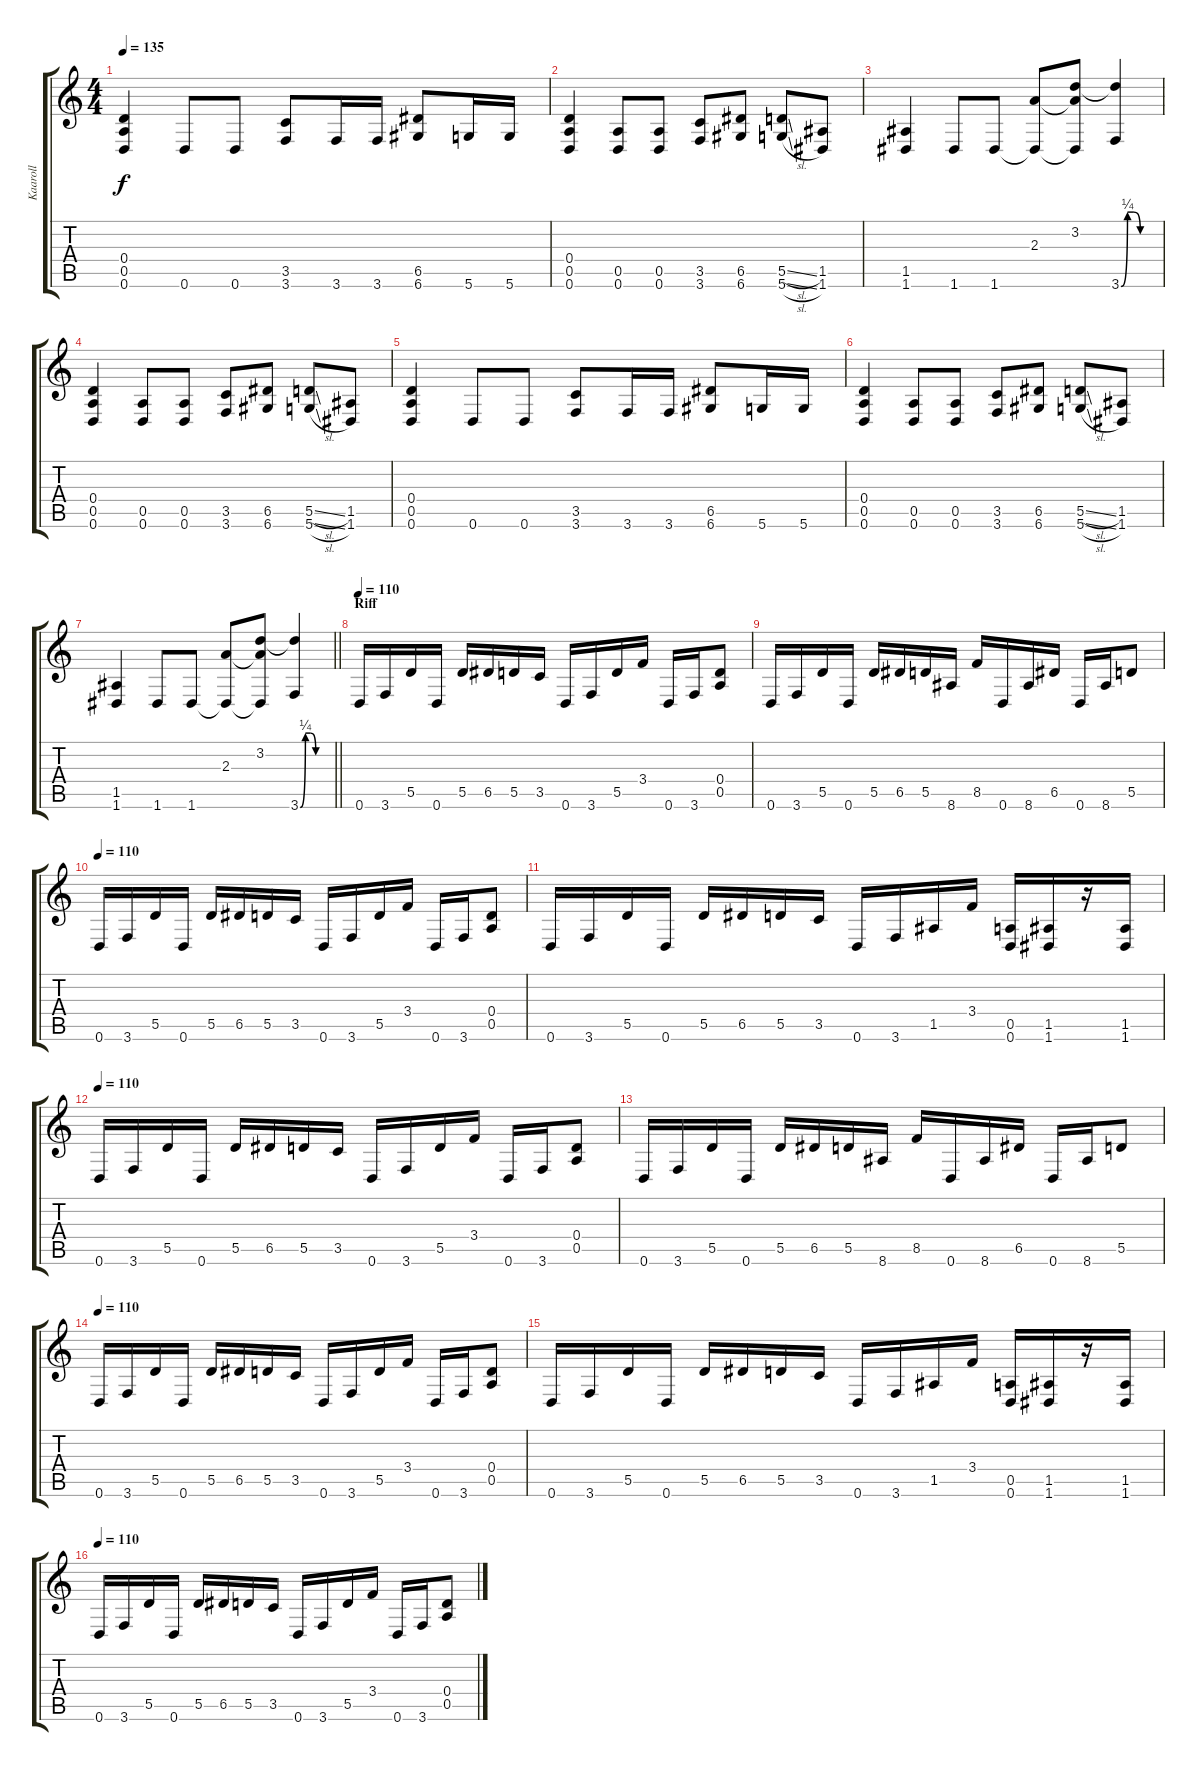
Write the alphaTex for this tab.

\track ("Kaaroll" "Kaaroll") {instrument acousticguitarsteel}
\staff {score tabs}
\tuning (E4 B3 G3 D3 A2 D2) {hide}
\ts (4 4)
\tempo 135
\clef g2
\ks c
(0.4 0.5 0.6).4{dy f} 0.6.8 0.6.8 (3.5 3.6).8 3.6.16 3.6.16 (6.5 6.6).8 5.6.16 5.6.16 |
(0.4 0.5 0.6).4 (0.5 0.6).8 (0.5 0.6).8 (3.5 3.6).8 (6.5 6.6).8 (5.5{sl} 5.6{sl}).8 (1.5 1.6).8 |
(1.5 1.6).4 1.6.8 1.6.8 (2.3 1.6{t}).8 (3.2 2.3{t} 1.6{t}).8 (3.2{t} 3.6{be (custom 0 0 10 1 20 1 30 0 60 0)}).4 |
(0.4 0.5 0.6).4 (0.5 0.6).8 (0.5 0.6).8 (3.5 3.6).8 (6.5 6.6).8 (5.5{sl} 5.6{sl}).8 (1.5 1.6).8 |
(0.4 0.5 0.6).4 0.6.8 0.6.8 (3.5 3.6).8 3.6.16 3.6.16 (6.5 6.6).8 5.6.16 5.6.16 |
(0.4 0.5 0.6).4 (0.5 0.6).8 (0.5 0.6).8 (3.5 3.6).8 (6.5 6.6).8 (5.5{sl} 5.6{sl}).8 (1.5 1.6).8 |
\barLineRight lightlight
(1.5 1.6).4 1.6.8 1.6.8 (2.3 1.6{t}).8 (3.2 2.3{t} 1.6{t}).8 (3.2{t} 3.6{be (custom 0 0 10 1 20 1 30 0 60 0)}).4 |
\section ("" "Riff")
\tempo 110
0.6.16 3.6.16 5.5.16 0.6.16 5.5.16 6.5.16 5.5.16 3.5.16 0.6.16 3.6.16 5.5.16 3.4.16 0.6.16 3.6.16 (0.4 0.5).8 |
0.6.16 3.6.16 5.5.16 0.6.16 5.5.16 6.5.16 5.5.16 8.6.16 8.5.16 0.6.16 8.6.16 6.5.16 0.6.16 8.6.16 5.5.8 |
\tempo 110
0.6.16 3.6.16 5.5.16 0.6.16 5.5.16 6.5.16 5.5.16 3.5.16 0.6.16 3.6.16 5.5.16 3.4.16 0.6.16 3.6.16 (0.4 0.5).8 |
0.6.16 3.6.16 5.5.16 0.6.16 5.5.16 6.5.16 5.5.16 3.5.16 0.6.16 3.6.16 1.5.16 3.4.16 (0.5 0.6).16 (1.5 1.6).16 r.16 (1.5 1.6).16 |
\tempo 110
0.6.16 3.6.16 5.5.16 0.6.16 5.5.16 6.5.16 5.5.16 3.5.16 0.6.16 3.6.16 5.5.16 3.4.16 0.6.16 3.6.16 (0.4 0.5).8 |
0.6.16 3.6.16 5.5.16 0.6.16 5.5.16 6.5.16 5.5.16 8.6.16 8.5.16 0.6.16 8.6.16 6.5.16 0.6.16 8.6.16 5.5.8 |
\tempo 110
0.6.16 3.6.16 5.5.16 0.6.16 5.5.16 6.5.16 5.5.16 3.5.16 0.6.16 3.6.16 5.5.16 3.4.16 0.6.16 3.6.16 (0.4 0.5).8 |
0.6.16 3.6.16 5.5.16 0.6.16 5.5.16 6.5.16 5.5.16 3.5.16 0.6.16 3.6.16 1.5.16 3.4.16 (0.5 0.6).16 (1.5 1.6).16 r.16 (1.5 1.6).16 |
\tempo 110
0.6.16 3.6.16 5.5.16 0.6.16 5.5.16 6.5.16 5.5.16 3.5.16 0.6.16 3.6.16 5.5.16 3.4.16 0.6.16 3.6.16 (0.4 0.5).8
